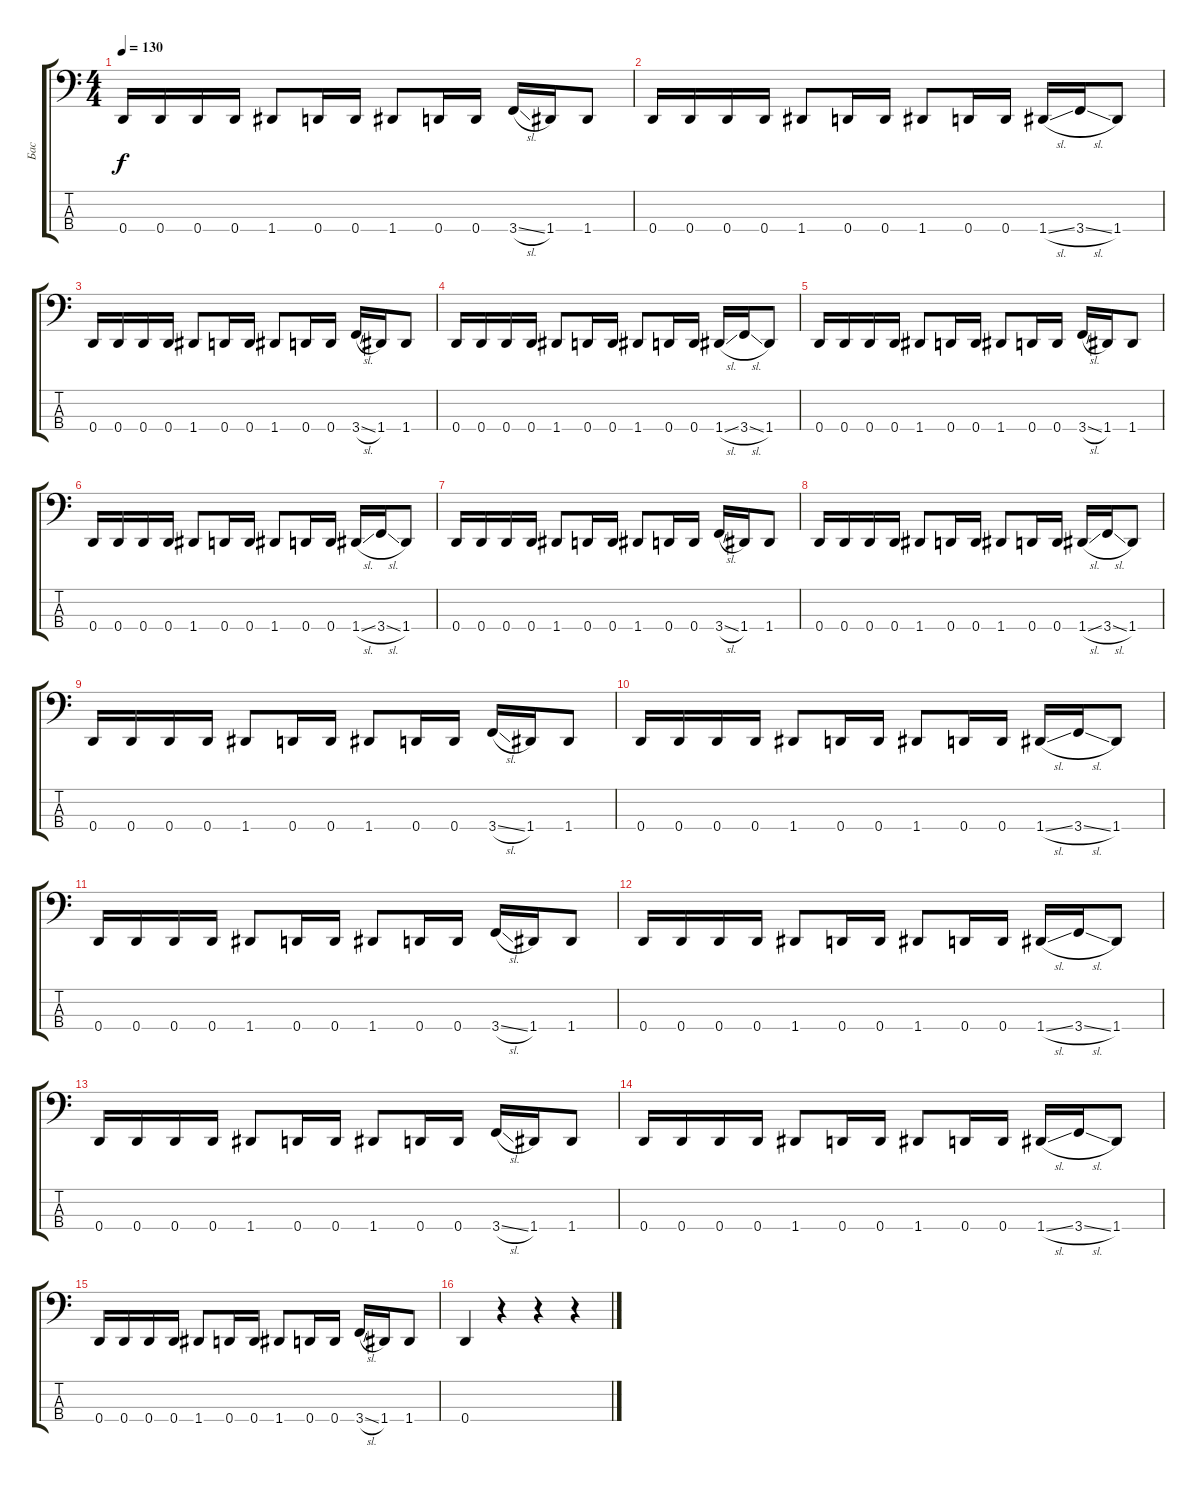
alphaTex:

\track ("Бас" "Бас") {instrument electricbassfinger}
\staff {score tabs}
\tuning (F2 C2 G1 D1) {hide}
\ts (4 4)
\tempo 130
\clef f4
\ks c
0.4.16{dy f} 0.4.16 0.4.16 0.4.16 1.4.8 0.4.16 0.4.16 1.4.8 0.4.16 0.4.16 3.4{sl}.16 1.4.16 1.4.8 |
0.4.16 0.4.16 0.4.16 0.4.16 1.4.8 0.4.16 0.4.16 1.4.8 0.4.16 0.4.16 1.4{sl}.16 3.4{sl}.16 1.4.8 |
0.4.16 0.4.16 0.4.16 0.4.16 1.4.8 0.4.16 0.4.16 1.4.8 0.4.16 0.4.16 3.4{sl}.16 1.4.16 1.4.8 |
0.4.16 0.4.16 0.4.16 0.4.16 1.4.8 0.4.16 0.4.16 1.4.8 0.4.16 0.4.16 1.4{sl}.16 3.4{sl}.16 1.4.8 |
0.4.16 0.4.16 0.4.16 0.4.16 1.4.8 0.4.16 0.4.16 1.4.8 0.4.16 0.4.16 3.4{sl}.16 1.4.16 1.4.8 |
0.4.16 0.4.16 0.4.16 0.4.16 1.4.8 0.4.16 0.4.16 1.4.8 0.4.16 0.4.16 1.4{sl}.16 3.4{sl}.16 1.4.8 |
0.4.16 0.4.16 0.4.16 0.4.16 1.4.8 0.4.16 0.4.16 1.4.8 0.4.16 0.4.16 3.4{sl}.16 1.4.16 1.4.8 |
0.4.16 0.4.16 0.4.16 0.4.16 1.4.8 0.4.16 0.4.16 1.4.8 0.4.16 0.4.16 1.4{sl}.16 3.4{sl}.16 1.4.8 |
0.4.16 0.4.16 0.4.16 0.4.16 1.4.8 0.4.16 0.4.16 1.4.8 0.4.16 0.4.16 3.4{sl}.16 1.4.16 1.4.8 |
0.4.16 0.4.16 0.4.16 0.4.16 1.4.8 0.4.16 0.4.16 1.4.8 0.4.16 0.4.16 1.4{sl}.16 3.4{sl}.16 1.4.8 |
0.4.16 0.4.16 0.4.16 0.4.16 1.4.8 0.4.16 0.4.16 1.4.8 0.4.16 0.4.16 3.4{sl}.16 1.4.16 1.4.8 |
0.4.16 0.4.16 0.4.16 0.4.16 1.4.8 0.4.16 0.4.16 1.4.8 0.4.16 0.4.16 1.4{sl}.16 3.4{sl}.16 1.4.8 |
0.4.16 0.4.16 0.4.16 0.4.16 1.4.8 0.4.16 0.4.16 1.4.8 0.4.16 0.4.16 3.4{sl}.16 1.4.16 1.4.8 |
0.4.16 0.4.16 0.4.16 0.4.16 1.4.8 0.4.16 0.4.16 1.4.8 0.4.16 0.4.16 1.4{sl}.16 3.4{sl}.16 1.4.8 |
0.4.16 0.4.16 0.4.16 0.4.16 1.4.8 0.4.16 0.4.16 1.4.8 0.4.16 0.4.16 3.4{sl}.16 1.4.16 1.4.8 |
0.4.4 r.4 r.4 r.4
